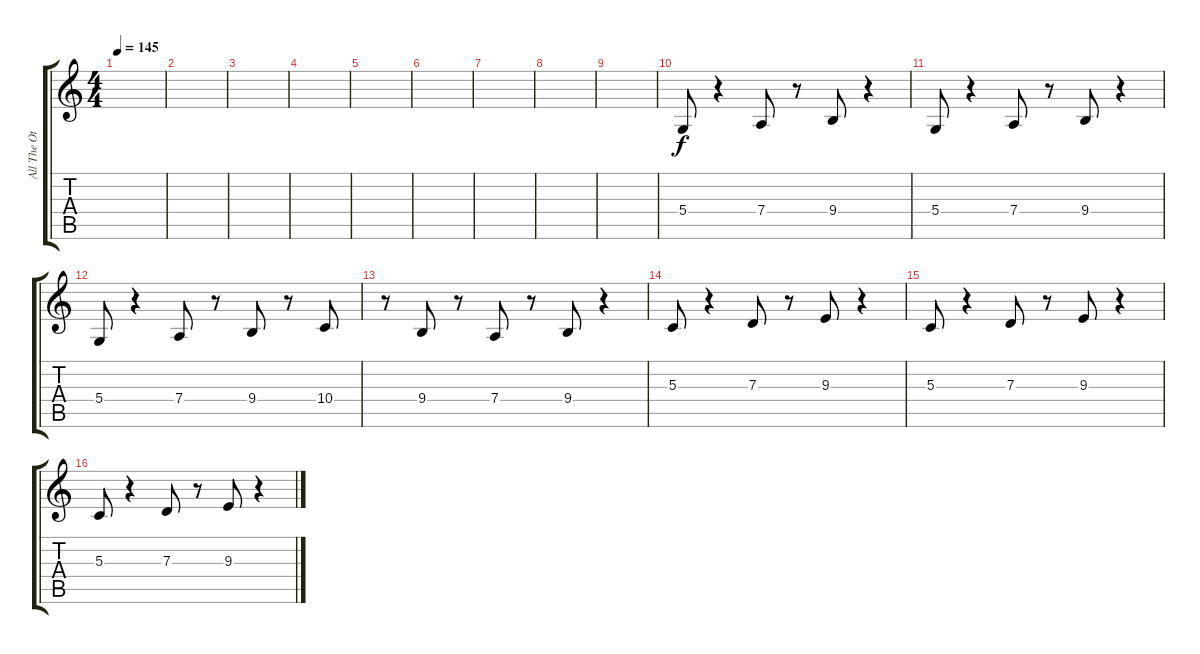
\track ("All The Other Instruments" "All The Ot") {instrument flute}
\staff {score tabs}
\tuning (E4 B3 G3 D3 A2 E2) {hide}
\ts (4 4)
\tempo 145
\clef g2
\ks c
|
|
|
|
|
|
|
|
|
5.4.8 r.4 7.4.8 r.8 9.4.8 r.4 |
5.4.8 r.4 7.4.8 r.8 9.4.8 r.4 |
5.4.8 r.4 7.4.8 r.8 9.4.8 r.8 10.4.8 |
r.8 9.4.8 r.8 7.4.8 r.8 9.4.8 r.4 |
5.3.8 r.4 7.3.8 r.8 9.3.8 r.4 |
5.3.8 r.4 7.3.8 r.8 9.3.8 r.4 |
5.3.8 r.4 7.3.8 r.8 9.3.8 r.4
